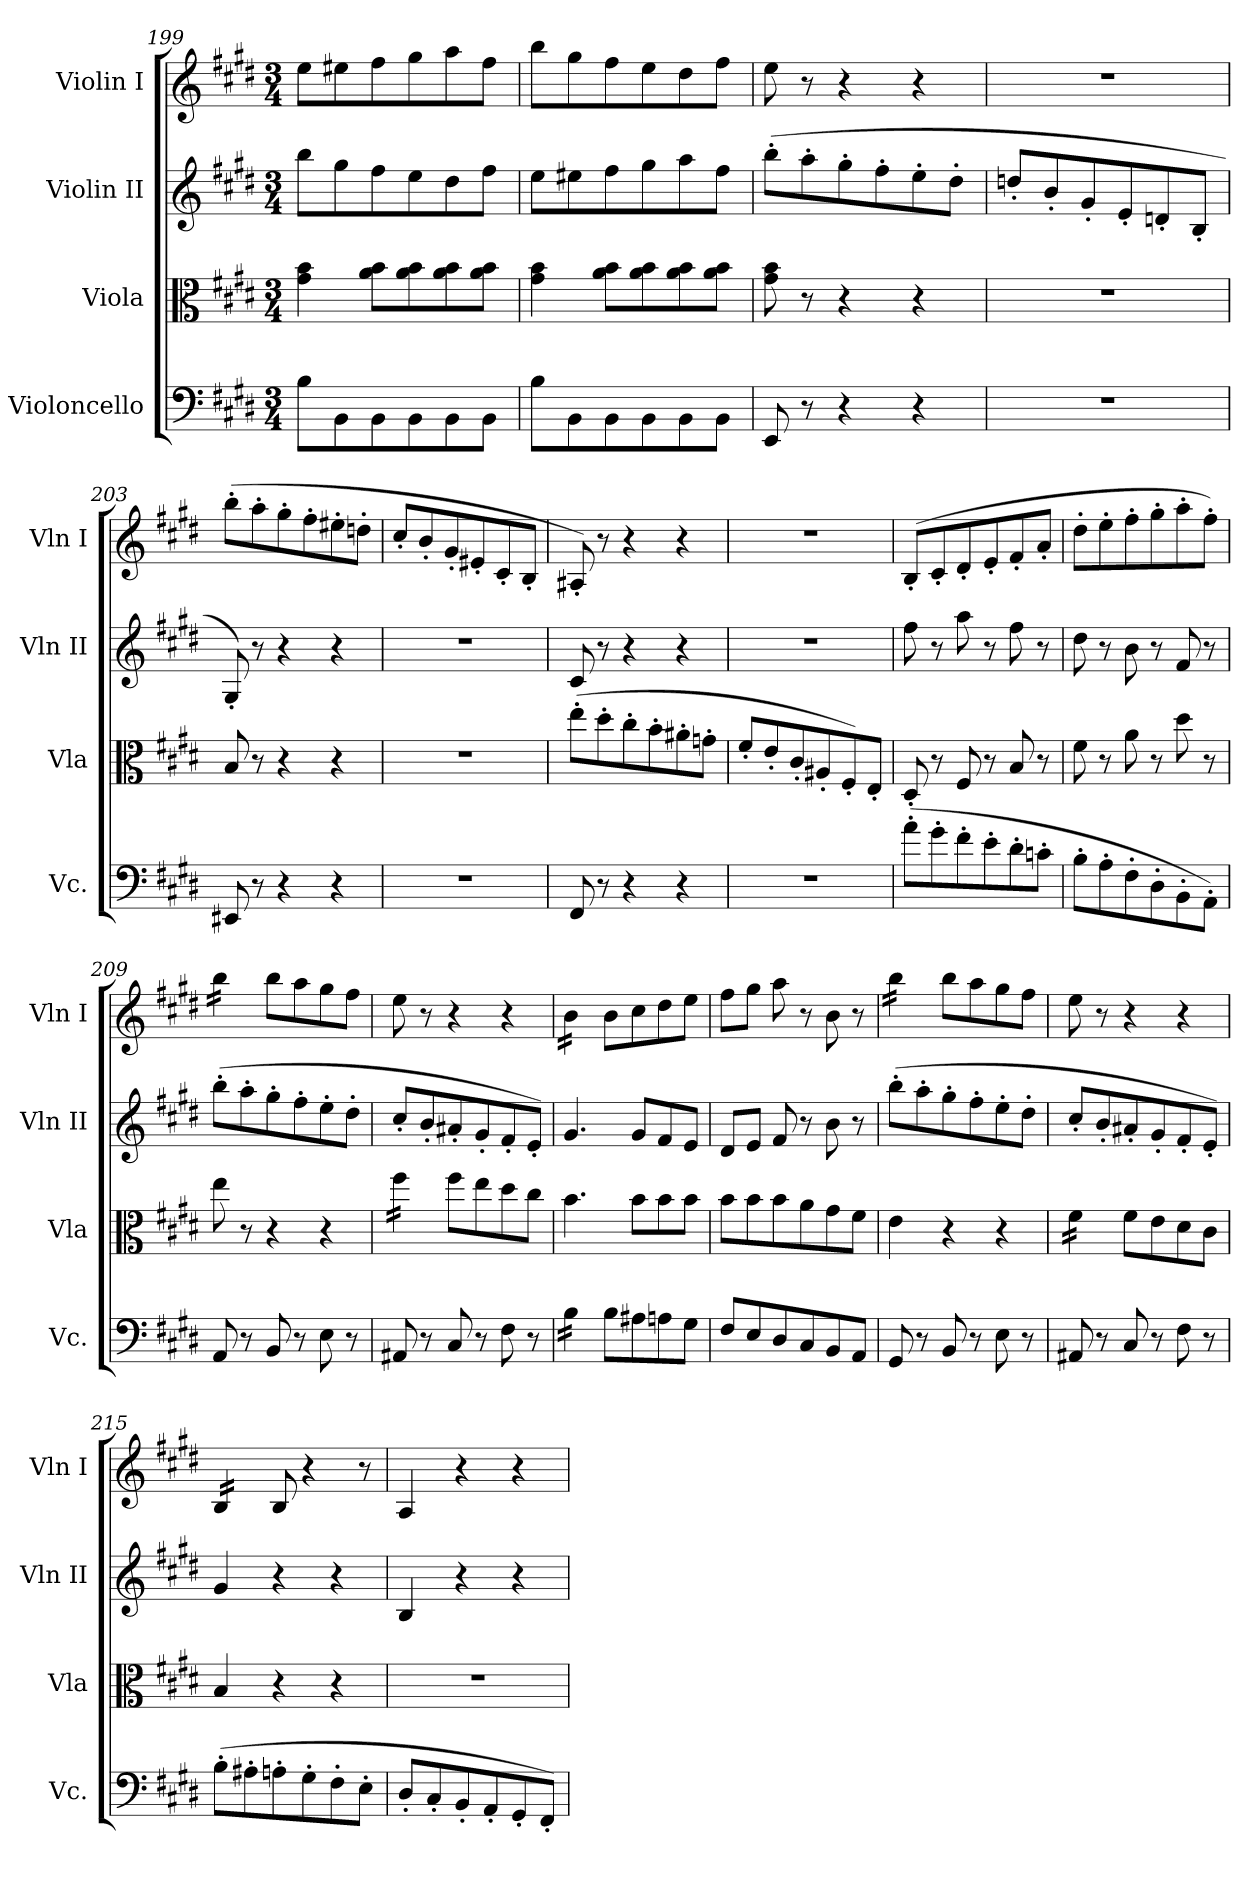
**kern	**kern	**kern	**kern
*part4	*part3	*part2	*part1
*staff4	*staff3	*staff2	*staff1
*I"Violoncello	*I"Viola	*I"Violin II	*I"Violin I
*I'Vc.	*I'Vla	*I'Vln II	*I'Vln I
*clefF4	*clefC3	*clefG2	*clefG2
*k[f#c#g#d#]	*k[f#c#g#d#]	*k[f#c#g#d#]	*k[f#c#g#d#]
*M3/4	*M3/4	*M3/4	*M3/4
=199	=199	=199	=199
8B\L	4g#\ 4b\	8bb\L	8ee\L
8BB\	.	8gg#\	8ee#X\
8BB\	8a\ 8b\L	8ff#\	8ff#\
8BB\	8a\ 8b\	8ee\	8gg#\
8BB\	8a\ 8b\	8dd#\	8aa\
8BB\J	8a\ 8b\J	8ff#\J	8ff#\J
!!LO:LB:g=z
=200	=200	=200	=200
8B\L	4g#\ 4b\	8ee\L	8bb\L
8BB\	.	8ee#X\	8gg#\
8BB\	8a\ 8b\L	8ff#\	8ff#\
8BB\	8a\ 8b\	8gg#\	8ee\
8BB\	8a\ 8b\	8aa\	8dd#\
8BB\J	8a\ 8b\J	8ff#\J	8ff#\J
=201	=201	=201	=201
8EE/	8g#\ 8b\	(8bb'\L	8ee\
8r	8r	8aa'\	8r
4r	4r	8gg#'\	4r
.	.	8ff#'\	.
4r	4r	8ee'\	4r
.	.	8dd#'\J	.
=202	=202	=202	=202
2.r	2.r	8ddn'/L	2.r
.	.	8b'/	.
.	.	8g#'/	.
.	.	8e'/	.
.	.	8dn'/	.
.	.	8B'/J	.
=203	=203	=203	=203
8EE#X/	8B/	8G#'/)	(8bb'\L
8r	8r	8r	8aa'\
4r	4r	4r	8gg#'\
.	.	.	8ff#'\
4r	4r	4r	8ee#X'\
.	.	.	8ddn'\J
=204	=204	=204	=204
2.r	2.r	2.r	8cc#'/L
.	.	.	8b'/
.	.	.	8g#'/
.	.	.	8e#X'/
.	.	.	8c#'/
.	.	.	8B'/J
=205	=205	=205	=205
8FF#/	(8ee'\L	8c#/	8A#X'/)
8r	8dd#'\	8r	8r
4r	8cc#'\	4r	4r
.	8b'\	.	.
4r	8a#X'\	4r	4r
.	8gn'\J	.	.
=206	=206	=206	=206
2.r	8f#'/L	2.r	2.r
.	8e'/	.	.
.	8c#'/	.	.
.	8A#X'/	.	.
.	8F#'/)	.	.
.	8E'/J	.	.
!!LO:LB:g=z
=207	=207	=207	=207
(8a'\L	8D#'/	8ff#\	(8B'/L
8g#'\	8r	8r	8c#'/
8f#'\	8F#/	8aa\	8d#'/
8e'\	8r	8r	8e'/
8d#'\	8B/	8ff#\	8f#'/
8cn'\J	8r	8r	8a'/J
=208	=208	=208	=208
8B'\L	8f#\	8dd#\	8dd#'\L
8A'\	8r	8r	8ee'\
8F#'\	8a\	8b\	8ff#'\
8D#'\	8r	8r	8gg#'\
8BB'\	8dd#\	8f#/	8aa'\
8AA'\J)	8r	8r	8ff#'\J)
=209	=209	=209	=209
*	*	*	*tremolo
8AA/	8ee\	(8bb'\L	16bb\LL
.	.	.	16bb\
8r	8r	8aa'\	16bb\
.	.	.	16bb\JJ
*	*	*	*Xtremolo
8BB/	4r	8gg#'\	8bb\L
8r	.	8ff#'\	8aa\
8E\	4r	8ee'\	8gg#\
8r	.	8dd#'\J	8ff#\J
=210	=210	=210	=210
*	*tremolo	*	*
8AA#X/	16ff#\LL	8cc#'/L	8ee\
.	16ff#\	.	.
8r	16ff#\	8b'/	8r
.	16ff#\JJ	.	.
*	*Xtremolo	*	*
8C#/	8ff#\L	8a#X'/	4r
8r	8ee\	8g#'/	.
8F#\	8dd#\	8f#'/	4r
8r	8cc#\J	8e'/J)	.
=211	=211	=211	=211
*tremolo	*	*	*
*	*	*	*tremolo
16B\LL	4.b\	4.g#/	16b\LL
16B\	.	.	16b\
16B\	.	.	16b\
16B\JJ	.	.	16b\JJ
*	*	*	*Xtremolo
*Xtremolo	*	*	*
8B\L	.	.	8b\L
8A#X\	8b\L	8g#/L	8cc#\
8An\	8b\	8f#/	8dd#\
8G#\J	8b\J	8e/J	8ee\J
=212	=212	=212	=212
8F#/L	8b\L	8d#/L	8ff#\L
8E/	8b\	8e/J	8gg#\J
8D#/	8b\	8f#/	8aa\
8C#/	8a\	8r	8r
8BB/	8g#\	8b\	8b\
8AA/J	8f#\J	8r	8r
=213	=213	=213	=213
*	*	*	*tremolo
8GG#/	4e\	(8bb'\L	16bb\LL
.	.	.	16bb\
8r	.	8aa'\	16bb\
.	.	.	16bb\JJ
*	*	*	*Xtremolo
8BB/	4r	8gg#'\	8bb\L
8r	.	8ff#'\	8aa\
8E\	4r	8ee'\	8gg#\
8r	.	8dd#'\J	8ff#\J
!!LO:LB:g=z
=214	=214	=214	=214
*	*tremolo	*	*
8AA#X/	16f#\LL	8cc#'/L	8ee\
.	16f#\	.	.
8r	16f#\	8b'/	8r
.	16f#\JJ	.	.
*	*Xtremolo	*	*
8C#/	8f#\L	8a#X'/	4r
8r	8e\	8g#'/	.
8F#\	8d#\	8f#'/	4r
8r	8c#\J	8e'/J)	.
=215	=215	=215	=215
*	*	*	*tremolo
(8B'\L	4B/	4g#/	16B/LL
.	.	.	16B/
8A#X'\	.	.	16B/
.	.	.	16B/JJ
*	*	*	*Xtremolo
8An'\	4r	4r	8B/
8G#'\	.	.	4r
8F#'\	4r	4r	.
8E'\J	.	.	8r
=216	=216	=216	=216
8D#'/L	2.r	4B/	4A/
8C#'/	.	.	.
8BB'/	.	4r	4r
8AA'/	.	.	.
8GG#'/	.	4r	4r
8FF#'/J)	.	.	.
=	=	=	=
*-	*-	*-	*-
